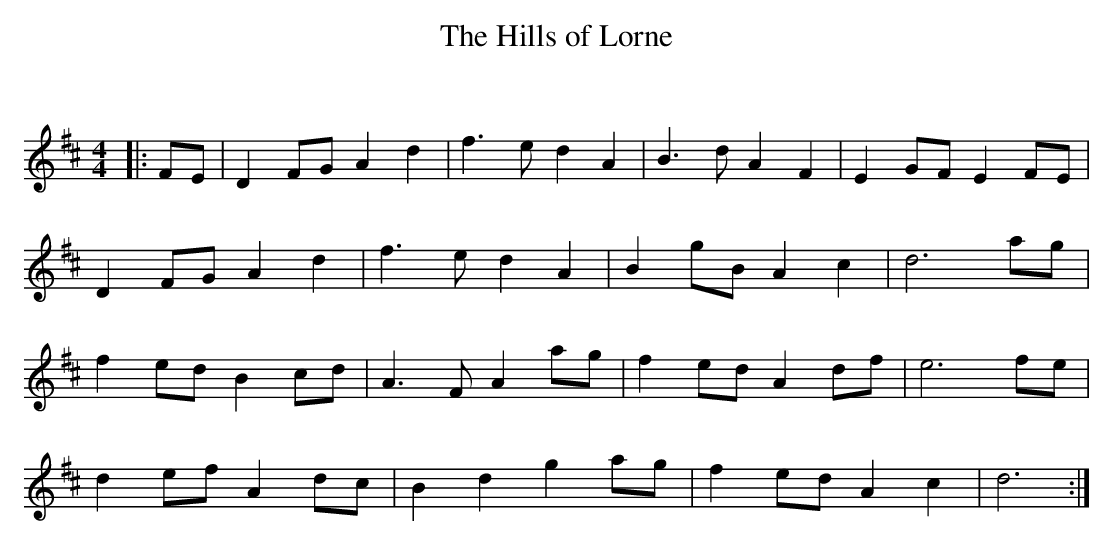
X:1
T: The Hills of Lorne
C:
Q: 128
K:D
M:4/4
L:1/16
|:F2E2|D4 F2G2 A4 d4|f6e2 d4 A4|B6d2 A4F4|E4 G2F2 E4 F2E2|
D4 F2G2 A4 d4|f6e2 d4A4|B4 g2B2 A4c4|d12 a2g2|
f4 e2d2 B4 c2d2|A6F2 A4 a2g2|f4 e2d2 A4 d2f2|e12f2e2|
d4 e2f2 A4 d2c2|B4d4 g4 a2g2|f4 e2d2 A4c4|d12:|
